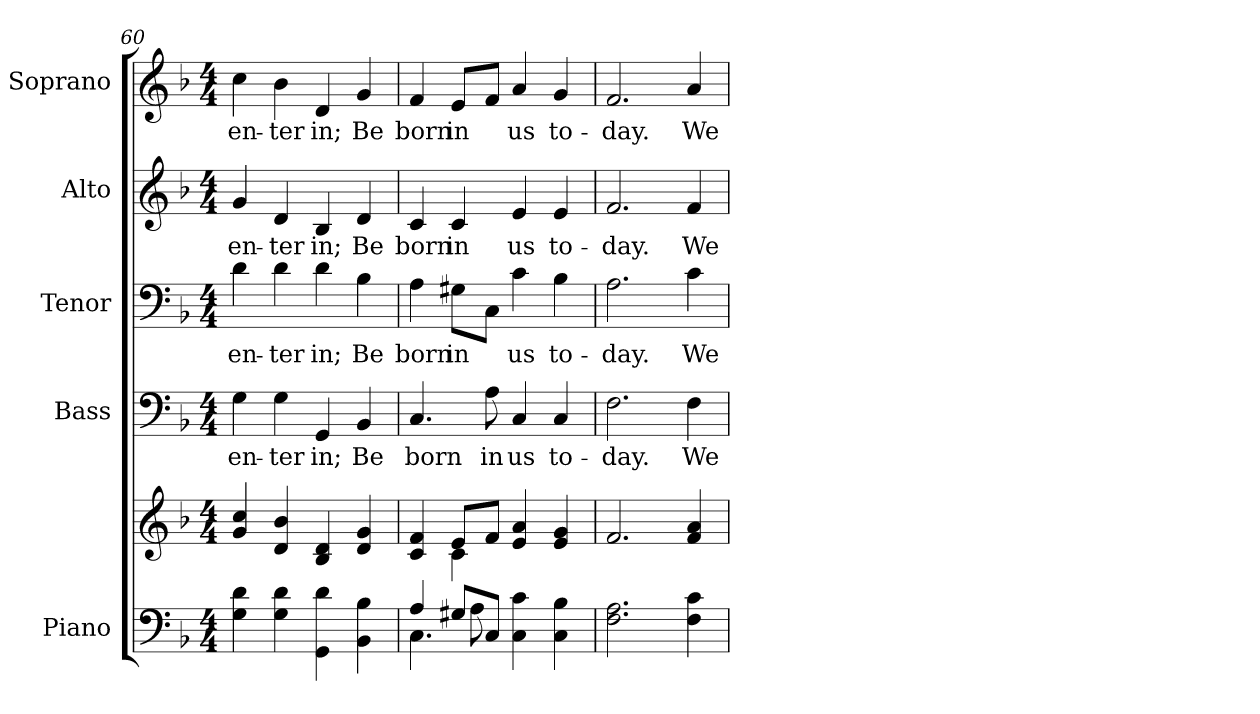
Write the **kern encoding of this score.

**kern	**kern	**kern	**text	**kern	**text	**kern	**text	**kern	**text
*part5	*part5	*part4	*part4	*part3	*part3	*part2	*part2	*part1	*part1
*staff6	*staff5	*staff4	*staff4	*staff3	*staff3	*staff2	*staff2	*staff1	*staff1
*I"Piano	*	*I"Bass	*	*I"Tenor	*	*I"Alto	*	*I"Soprano	*
*I'Pno.	*	*I'B.	*	*I'T.	*	*I'A.	*	*I'S.	*
*clefF4	*clefG2	*clefF4	*	*clefF4	*	*clefG2	*	*clefG2	*
*k[b-]	*k[b-]	*k[b-]	*	*k[b-]	*	*k[b-]	*	*k[b-]	*
*F:	*F:	*F:	*	*F:	*	*F:	*	*F:	*
*M4/4	*M4/4	*M4/4	*	*M4/4	*	*M4/4	*	*M4/4	*
=60	=60	=60	=60	=60	=60	=60	=60	=60	=60
!	!	!	!LO:LY:b:color=#000000	!	!	!	!	!	!
!	!	!	!	!	!LO:LY:b:color=#000000	!	!	!	!
!	!	!	!	!	!	!	!LO:LY:b:color=#000000	!	!
!	!	!	!	!	!	!	!	!	!LO:LY:b:color=#000000
4Gi\ 4di	4gi/ 4cci	4Gi\	en-	4di\	en-	4gi/	en-	4cci\	en-
!	!	!	!LO:LY:b:color=#000000	!	!	!	!	!	!
!	!	!	!	!	!LO:LY:b:color=#000000	!	!	!	!
!	!	!	!	!	!	!	!LO:LY:b:color=#000000	!	!
!	!	!	!	!	!	!	!	!	!LO:LY:b:color=#000000
4Gi\ 4di	4di/ 4b-i	4Gi\	-ter	4di\	-ter	4di/	-ter	4b-i\	-ter
!	!	!	!LO:LY:b:color=#000000	!	!	!	!	!	!
!	!	!	!	!	!LO:LY:b:color=#000000	!	!	!	!
!	!	!	!	!	!	!	!LO:LY:b:color=#000000	!	!
!	!	!	!	!	!	!	!	!	!LO:LY:b:color=#000000
4GGi\ 4di	4B-i/ 4di	4GGi/	in;	4di\	in;	4B-i/	in;	4di/	in;
!	!	!	!LO:LY:b:color=#000000	!	!	!	!	!	!
!	!	!	!	!	!LO:LY:b:color=#000000	!	!	!	!
!	!	!	!	!	!	!	!LO:LY:b:color=#000000	!	!
!	!	!	!	!	!	!	!	!	!LO:LY:b:color=#000000
4BB-i\ 4B-i	4di/ 4gi	4BB-i/	Be	4B-i\	Be	4di/	Be	4gi/	Be
!!LO:PB:g=z
=61	=61	=61	=61	=61	=61	=61	=61	=61	=61
*^	*^	*	*	*	*	*	*	*	*
!	!	!	!	!	!LO:LY:b:color=#000000	!	!	!	!	!	!
!	!	!	!	!	!	!	!LO:LY:b:color=#000000	!	!	!	!
!	!	!	!	!	!	!	!	!	!LO:LY:b:color=#000000	!	!
!	!	!	!	!	!	!	!	!	!	!	!LO:LY:b:color=#000000
4Ai/	4.Ci\	4ci/ 4fi	4ryy	4.Ci/	born	4Ai\	born	4ci/	born	4fi/	born
!	!	!	!	!	!	!	!LO:LY:b:color=#000000	!	!	!	!
!	!	!	!	!	!	!	!	!	!LO:LY:b:color=#000000	!	!
!	!	!	!	!	!	!	!	!	!	!	!LO:LY:b:color=#000000
8G#Xi/L	.	8ei/L	4ci\	.	.	8G#Xi\L	in	4ci/	in	8ei/L	in
!	!	!	!	!	!LO:LY:b:color=#000000	!	!	!	!	!	!
8Ci/J	8Ai\	8fi/J	.	8Ai\	in	8Ci\J	.	.	.	8fi/J	.
!	!	!	!	!	!LO:LY:b:color=#000000	!	!	!	!	!	!
!	!	!	!	!	!	!	!LO:LY:b:color=#000000	!	!	!	!
!	!	!	!	!	!	!	!	!	!LO:LY:b:color=#000000	!	!
!	!	!	!	!	!	!	!	!	!	!	!LO:LY:b:color=#000000
4Ci\ 4ci	2ryy	4ei/ 4ai	2ryy	4Ci/	us	4ci\	us	4ei/	us	4ai/	us
!	!	!	!	!	!LO:LY:b:color=#000000	!	!	!	!	!	!
!	!	!	!	!	!	!	!LO:LY:b:color=#000000	!	!	!	!
!	!	!	!	!	!	!	!	!	!LO:LY:b:color=#000000	!	!
!	!	!	!	!	!	!	!	!	!	!	!LO:LY:b:color=#000000
4Ci\ 4B-i	.	4ei/ 4gi	.	4Ci/	to-	4B-i\	to-	4ei/	to-	4gi/	to-
*v	*v	*	*	*	*	*	*	*	*	*	*
*	*v	*v	*	*	*	*	*	*	*	*
=62	=62	=62	=62	=62	=62	=62	=62	=62	=62
!	!	!	!LO:LY:b:color=#000000	!	!	!	!	!	!
!	!	!	!	!	!LO:LY:b:color=#000000	!	!	!	!
!	!	!	!	!	!	!	!LO:LY:b:color=#000000	!	!
!	!	!	!	!	!	!	!	!	!LO:LY:b:color=#000000
2.Fi\ 2.Ai	2.fi/	2.Fi\	-day.	2.Ai\	-day.	2.fi/	-day.	2.fi/	-day.
!	!	!	!LO:LY:b:color=#000000	!	!	!	!	!	!
!	!	!	!	!	!LO:LY:b:color=#000000	!	!	!	!
!	!	!	!	!	!	!	!LO:LY:b:color=#000000	!	!
!	!	!	!	!	!	!	!	!	!LO:LY:b:color=#000000
4Fi\ 4ci	4fi/ 4ai	4Fi\	We	4ci\	We	4fi/	We	4ai/	We
=	=	=	=	=	=	=	=	=	=
*-	*-	*-	*-	*-	*-	*-	*-	*-	*-
